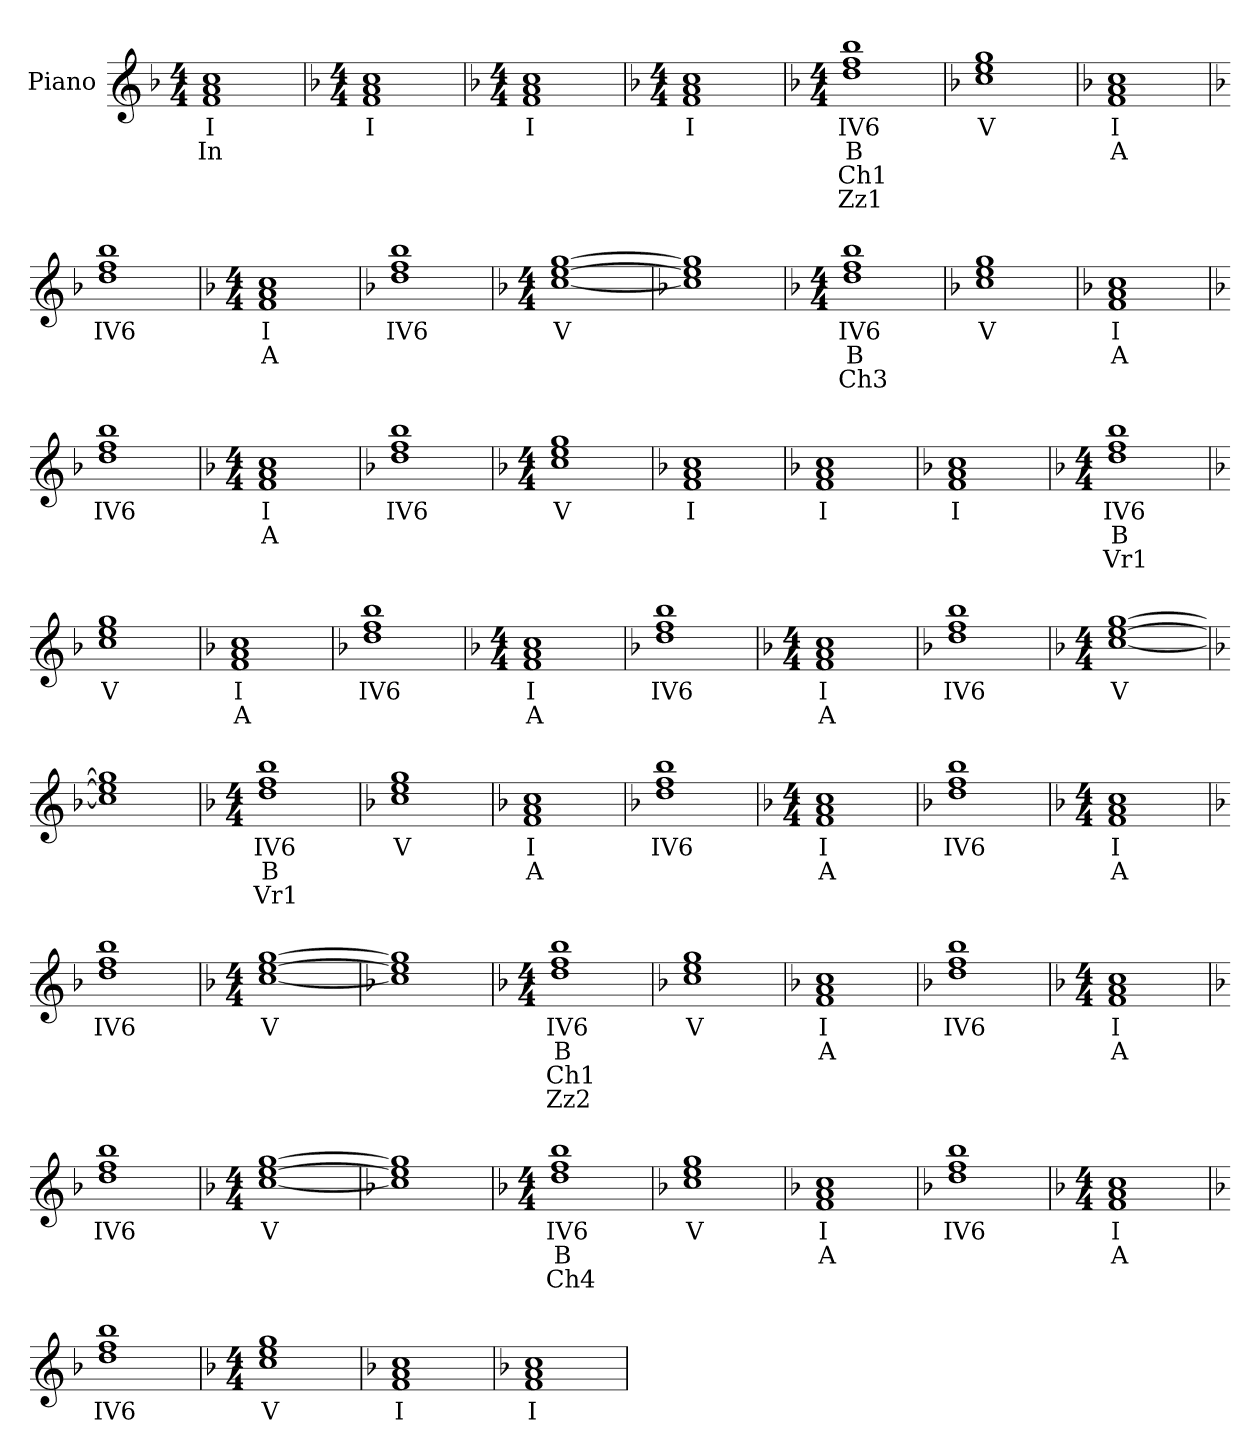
**kern	**text	**text	**text	**text
*part1	*part1	*part1	*part1	*part1
*staff1	*staff1	*staff1	*staff1	*staff1
*I"Piano	*	*	*	*
*I'Pno	*	*	*	*
*k[b-]	*	*	*	*
*F:	*	*	*	*
*M4/4	*	*	*	*
=	=	=	=	=
1f 1a 1cc	I	In	.	.
=	=	=	=	=
*k[b-]	*	*	*	*
*F:	*	*	*	*
*M4/4	*	*	*	*
1f 1a 1cc	I	.	.	.
=	=	=	=	=
*k[b-]	*	*	*	*
*F:	*	*	*	*
*M4/4	*	*	*	*
1f 1a 1cc	I	.	.	.
=	=	=	=	=
*k[b-]	*	*	*	*
*F:	*	*	*	*
*M4/4	*	*	*	*
1f 1a 1cc	I	.	.	.
=	=	=	=	=
*k[b-]	*	*	*	*
*F:	*	*	*	*
*M4/4	*	*	*	*
1dd 1ff 1bb-	IV6	B	Ch1	Zz1
=	=	=	=	=
*k[b-]	*	*	*	*
*F:	*	*	*	*
1cc 1ee 1gg	V	.	.	.
=	=	=	=	=
*k[b-]	*	*	*	*
*F:	*	*	*	*
1f 1a 1cc	I	A	.	.
=	=	=	=	=
*k[b-]	*	*	*	*
*F:	*	*	*	*
1dd 1ff 1bb-	IV6	.	.	.
=	=	=	=	=
*k[b-]	*	*	*	*
*F:	*	*	*	*
*M4/4	*	*	*	*
1f 1a 1cc	I	A	.	.
=	=	=	=	=
*k[b-]	*	*	*	*
*F:	*	*	*	*
1dd 1ff 1bb-	IV6	.	.	.
=	=	=	=	=
*k[b-]	*	*	*	*
*F:	*	*	*	*
*M4/4	*	*	*	*
[1cc [1ee [1gg	V	.	.	.
=	=	=	=	=
*k[b-]	*	*	*	*
*F:	*	*	*	*
1cc] 1ee] 1gg]	.	.	.	.
=	=	=	=	=
*k[b-]	*	*	*	*
*F:	*	*	*	*
*M4/4	*	*	*	*
1dd 1ff 1bb-	IV6	B	Ch3	.
=	=	=	=	=
*k[b-]	*	*	*	*
*F:	*	*	*	*
1cc 1ee 1gg	V	.	.	.
=	=	=	=	=
*k[b-]	*	*	*	*
*F:	*	*	*	*
1f 1a 1cc	I	A	.	.
=	=	=	=	=
*k[b-]	*	*	*	*
*F:	*	*	*	*
1dd 1ff 1bb-	IV6	.	.	.
=	=	=	=	=
*k[b-]	*	*	*	*
*F:	*	*	*	*
*M4/4	*	*	*	*
1f 1a 1cc	I	A	.	.
=	=	=	=	=
*k[b-]	*	*	*	*
*F:	*	*	*	*
1dd 1ff 1bb-	IV6	.	.	.
=	=	=	=	=
*k[b-]	*	*	*	*
*F:	*	*	*	*
*M4/4	*	*	*	*
1cc 1ee 1gg	V	.	.	.
=	=	=	=	=
*k[b-]	*	*	*	*
*F:	*	*	*	*
1f 1a 1cc	I	.	.	.
=	=	=	=	=
*k[b-]	*	*	*	*
*F:	*	*	*	*
1f 1a 1cc	I	.	.	.
=	=	=	=	=
*k[b-]	*	*	*	*
*F:	*	*	*	*
1f 1a 1cc	I	.	.	.
=	=	=	=	=
*k[b-]	*	*	*	*
*F:	*	*	*	*
*M4/4	*	*	*	*
1dd 1ff 1bb-	IV6	B	Vr1	.
=	=	=	=	=
*k[b-]	*	*	*	*
*F:	*	*	*	*
1cc 1ee 1gg	V	.	.	.
=	=	=	=	=
*k[b-]	*	*	*	*
*F:	*	*	*	*
1f 1a 1cc	I	A	.	.
=	=	=	=	=
*k[b-]	*	*	*	*
*F:	*	*	*	*
1dd 1ff 1bb-	IV6	.	.	.
=	=	=	=	=
*k[b-]	*	*	*	*
*F:	*	*	*	*
*M4/4	*	*	*	*
1f 1a 1cc	I	A	.	.
=	=	=	=	=
*k[b-]	*	*	*	*
*F:	*	*	*	*
1dd 1ff 1bb-	IV6	.	.	.
=	=	=	=	=
*k[b-]	*	*	*	*
*F:	*	*	*	*
*M4/4	*	*	*	*
1f 1a 1cc	I	A	.	.
=	=	=	=	=
*k[b-]	*	*	*	*
*F:	*	*	*	*
1dd 1ff 1bb-	IV6	.	.	.
=	=	=	=	=
*k[b-]	*	*	*	*
*F:	*	*	*	*
*M4/4	*	*	*	*
[1cc [1ee [1gg	V	.	.	.
=	=	=	=	=
*k[b-]	*	*	*	*
*F:	*	*	*	*
1cc] 1ee] 1gg]	.	.	.	.
=	=	=	=	=
*k[b-]	*	*	*	*
*F:	*	*	*	*
*M4/4	*	*	*	*
1dd 1ff 1bb-	IV6	B	Vr1	.
=	=	=	=	=
*k[b-]	*	*	*	*
*F:	*	*	*	*
1cc 1ee 1gg	V	.	.	.
=	=	=	=	=
*k[b-]	*	*	*	*
*F:	*	*	*	*
1f 1a 1cc	I	A	.	.
=	=	=	=	=
*k[b-]	*	*	*	*
*F:	*	*	*	*
1dd 1ff 1bb-	IV6	.	.	.
=	=	=	=	=
*k[b-]	*	*	*	*
*F:	*	*	*	*
*M4/4	*	*	*	*
1f 1a 1cc	I	A	.	.
=	=	=	=	=
*k[b-]	*	*	*	*
*F:	*	*	*	*
1dd 1ff 1bb-	IV6	.	.	.
=	=	=	=	=
*k[b-]	*	*	*	*
*F:	*	*	*	*
*M4/4	*	*	*	*
1f 1a 1cc	I	A	.	.
=	=	=	=	=
*k[b-]	*	*	*	*
*F:	*	*	*	*
1dd 1ff 1bb-	IV6	.	.	.
=	=	=	=	=
*k[b-]	*	*	*	*
*F:	*	*	*	*
*M4/4	*	*	*	*
[1cc [1ee [1gg	V	.	.	.
=	=	=	=	=
*k[b-]	*	*	*	*
*F:	*	*	*	*
1cc] 1ee] 1gg]	.	.	.	.
=	=	=	=	=
*k[b-]	*	*	*	*
*F:	*	*	*	*
*M4/4	*	*	*	*
1dd 1ff 1bb-	IV6	B	Ch1	Zz2
=	=	=	=	=
*k[b-]	*	*	*	*
*F:	*	*	*	*
1cc 1ee 1gg	V	.	.	.
=	=	=	=	=
*k[b-]	*	*	*	*
*F:	*	*	*	*
1f 1a 1cc	I	A	.	.
=	=	=	=	=
*k[b-]	*	*	*	*
*F:	*	*	*	*
1dd 1ff 1bb-	IV6	.	.	.
=	=	=	=	=
*k[b-]	*	*	*	*
*F:	*	*	*	*
*M4/4	*	*	*	*
1f 1a 1cc	I	A	.	.
=	=	=	=	=
*k[b-]	*	*	*	*
*F:	*	*	*	*
1dd 1ff 1bb-	IV6	.	.	.
=	=	=	=	=
*k[b-]	*	*	*	*
*F:	*	*	*	*
*M4/4	*	*	*	*
[1cc [1ee [1gg	V	.	.	.
=	=	=	=	=
*k[b-]	*	*	*	*
*F:	*	*	*	*
1cc] 1ee] 1gg]	.	.	.	.
=	=	=	=	=
*k[b-]	*	*	*	*
*F:	*	*	*	*
*M4/4	*	*	*	*
1dd 1ff 1bb-	IV6	B	Ch4	.
=	=	=	=	=
*k[b-]	*	*	*	*
*F:	*	*	*	*
1cc 1ee 1gg	V	.	.	.
=	=	=	=	=
*k[b-]	*	*	*	*
*F:	*	*	*	*
1f 1a 1cc	I	A	.	.
=	=	=	=	=
*k[b-]	*	*	*	*
*F:	*	*	*	*
1dd 1ff 1bb-	IV6	.	.	.
=	=	=	=	=
*k[b-]	*	*	*	*
*F:	*	*	*	*
*M4/4	*	*	*	*
1f 1a 1cc	I	A	.	.
=	=	=	=	=
*k[b-]	*	*	*	*
*F:	*	*	*	*
1dd 1ff 1bb-	IV6	.	.	.
=	=	=	=	=
*k[b-]	*	*	*	*
*F:	*	*	*	*
*M4/4	*	*	*	*
1cc 1ee 1gg	V	.	.	.
=	=	=	=	=
*k[b-]	*	*	*	*
*F:	*	*	*	*
1f 1a 1cc	I	.	.	.
=	=	=	=	=
*k[b-]	*	*	*	*
*F:	*	*	*	*
1f 1a 1cc	I	.	.	.
=	=	=	=	=
*-	*-	*-	*-	*-
